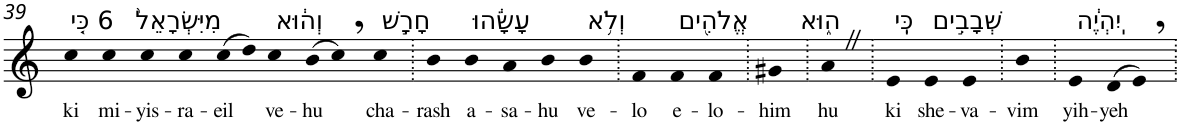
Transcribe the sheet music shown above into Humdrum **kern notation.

**kern	**text
*part1	*part1
*staff1	*staff1
*I"Piano	*
*I'Pno	*
!!LO:PB:g=z
*clefG2	*
*k[]	*
=39	=39
!LO:TX:a:t=6 כִּ֤י	!
!	!LO:LY:b
4cc	ki
!LO:TX:a:t=מִיִּשְׂרָאֵל֙	!
!	!LO:LY:b
4cc	mi-
!	!LO:LY:b
4cc	-yis-
!	!LO:LY:b
4cc	-ra-
!	!LO:LY:b
(>8cc	-eil
8dd)	.
!LO:TX:a:t=וְה֔וּא	!
!	!LO:LY:b
4cc	ve-
!	!LO:LY:b
(>8b	-hu
8cc,)	.
!LO:TX:a:t=חָרָ֣שׁ	!
!	!LO:LY:b
4cc	cha-
=40.	=40.
!	!LO:LY:b
4b	-rash
!LO:TX:a:t=עָשָׂ֔הוּ	!
!	!LO:LY:b
4b	a-
!	!LO:LY:b
4a	-sa-
!	!LO:LY:b
4b	-hu
!LO:TX:a:t=וְלֹ֥א	!
!	!LO:LY:b
4b	ve-
=41.	=41.
!	!LO:LY:b
4f	-lo
!LO:TX:a:t=אֱלֹהִ֖ים	!
!	!LO:LY:b
4f	e-
!	!LO:LY:b
4f	-lo-
=42.	=42.
!	!LO:LY:b
4g#X	-him
=43.	=43.
!LO:TX:a:t=ה֑וּא	!
!	!LO:LY:b
4aZ	hu
=44.	=44.
!LO:TX:a:t=כִּֽי	!
!	!LO:LY:b
4e	ki
!LO:TX:a:t=שְׁבָבִ֣ים	!
!	!LO:LY:b
4e	she-
!	!LO:LY:b
4e	-va-
=45.	=45.
!	!LO:LY:b
4b	-vim
=46.	=46.
!LO:TX:a:t=יִֽהְיֶ֔ה	!
!	!LO:LY:b
4e	yih-
!	!LO:LY:b
(>8d	-yeh
8e,)	.
=.	=.
*-	*-
